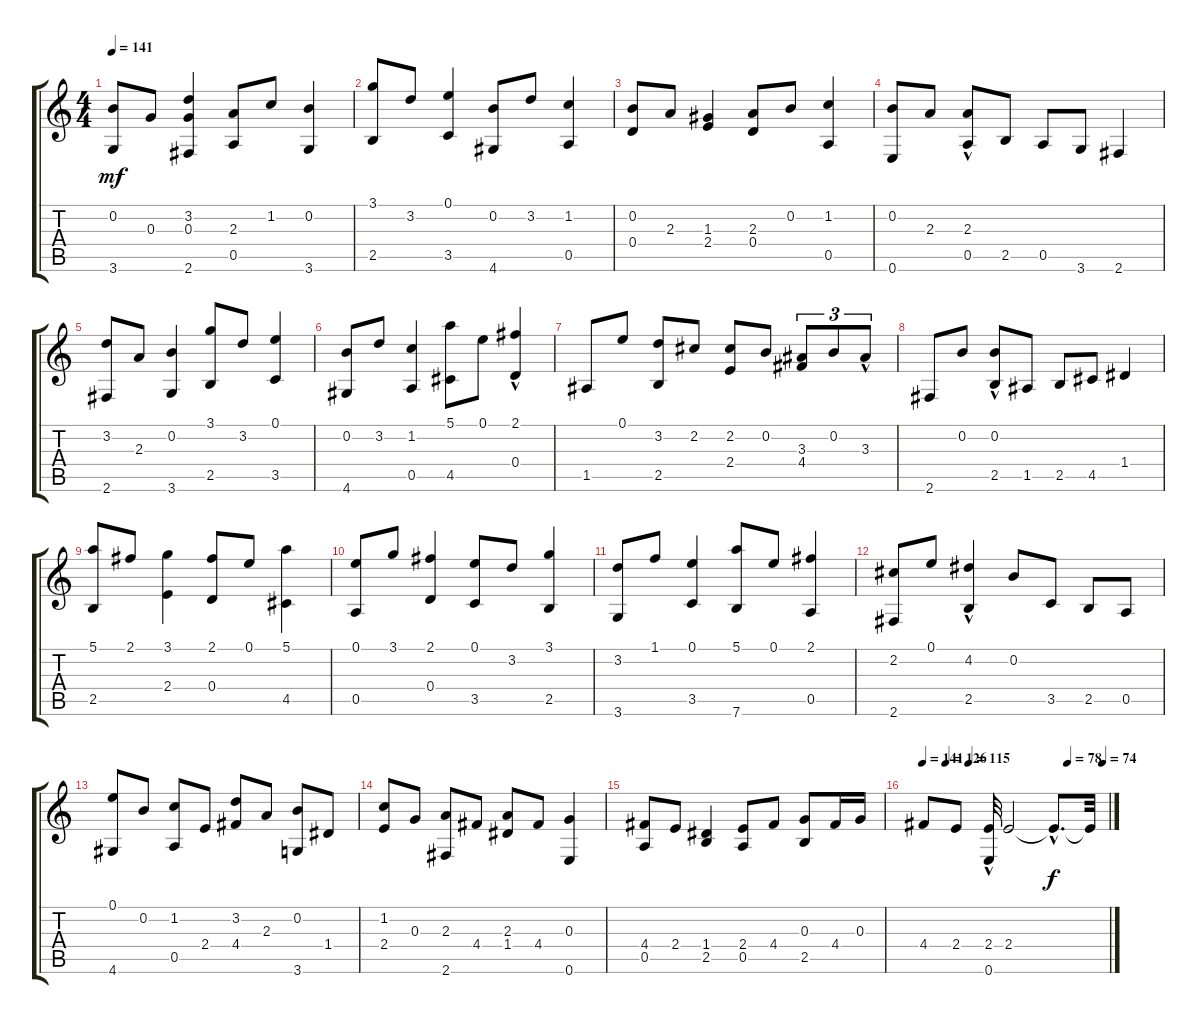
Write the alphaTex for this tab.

\track "" {instrument acousticguitarsteel}
\staff {score tabs}
\tuning (E4 B3 G3 D3 A2 E2) {hide}
\ts (4 4)
\tempo 141
\clef g2
\ks c
(0.2 3.6).8{dy mf} 0.3.8 (3.2 0.3 2.6).4 (2.3 0.5).8 1.2.8 (0.2 3.6).4 |
(3.1 2.5).8 3.2.8 (0.1 3.5).4 (0.2 4.6).8 3.2.8 (1.2 0.5).4 |
(0.2 0.4).8 2.3.8 (1.3 2.4).4 (2.3 0.4).8 0.2.8 (1.2 0.5).4 |
(0.2 0.6).8 2.3.8 (2.3{hac} 0.5).8 2.5.8 0.5.8 3.6.8 2.6.4 |
(3.2 2.6).8 2.3.8 (0.2 3.6).4 (3.1 2.5).8 3.2.8 (0.1 3.5).4 |
(0.2 4.6).8 3.2.8 (1.2 0.5).4 (5.1 4.5).8 0.1.8 (2.1{hac} 0.4).4 |
1.5.8 0.1.8 (3.2 2.5).8 2.2.8 (2.2 2.4).8 0.2.8 (3.3 4.4).8{tu (3 2)} 0.2.8{tu (3 2)} 3.3{hac}.8{tu (3 2)} |
2.6.8 0.2.8 (0.2{hac} 2.5).8 1.5.8 2.5.8 4.5.8 1.4.4 |
(5.1 2.5).8 2.1.8 (3.1 2.4).4 (2.1 0.4).8 0.1.8 (5.1 4.5).4 |
(0.1 0.5).8 3.1.8 (2.1 0.4).4 (0.1 3.5).8 3.2.8 (3.1 2.5).4 |
(3.2 3.6).8 1.1.8 (0.1 3.5).4 (5.1 7.6).8 0.1.8 (2.1 0.5).4 |
(2.2 2.6).8 0.1.8 (4.2 2.5{hac}).4 0.2.8 3.5.8 2.5.8 0.5.8 |
(0.1 4.6).8 0.2.8 (1.2 0.5).8 2.4.8 (3.2 4.4).8 2.3.8 (0.2 3.6).8 1.4.8 |
(1.2 2.4).8 0.3.8 (2.3 2.6).8 4.4.8 (2.3 1.4).8 4.4.8 (0.3 0.6).4 |
(4.4 0.5).8 2.4.8 (1.4 2.5).4 (2.4 0.5).8 4.4.8 (0.3 2.5).8 4.4.16 0.3.16 |
\tempo 141
\tempo (126 0.125)
\tempo (115 0.25)
\tempo (78 0.78125)
\tempo (74 0.96875)
4.4.8 2.4.8 (2.4 0.6{hac}).32 2.4.2 2.4{hac t}.8{d dy f} 2.4{t}.32
